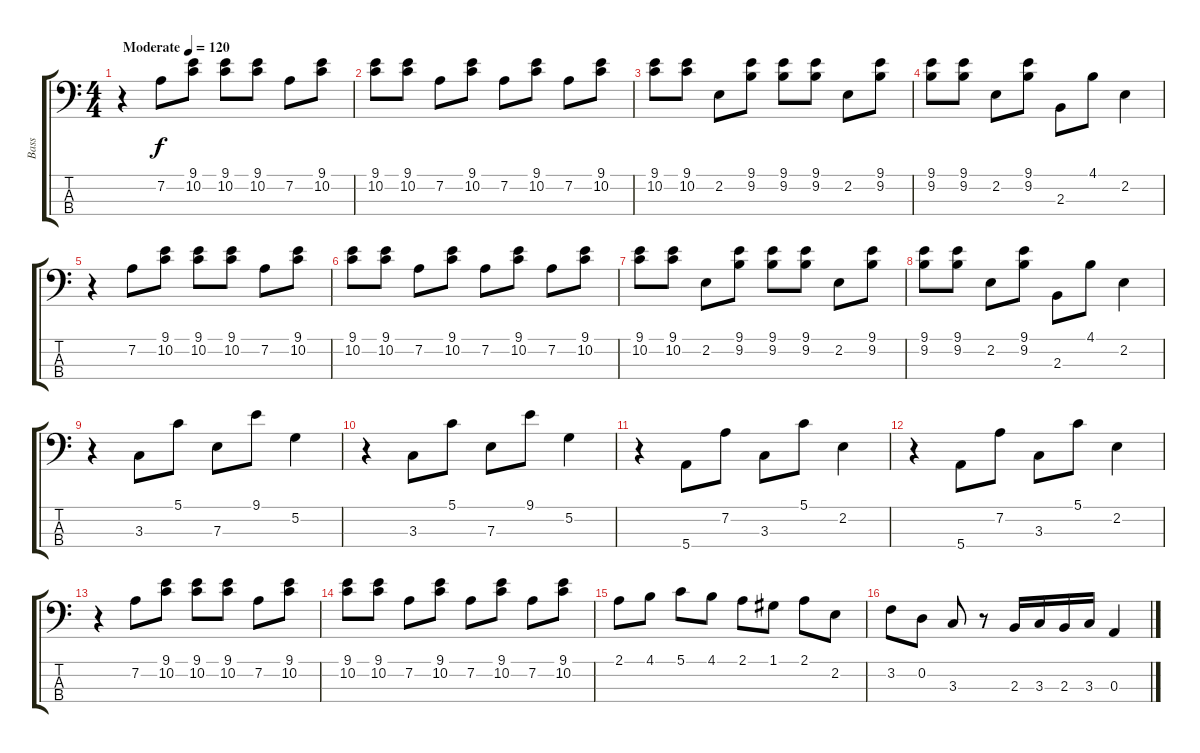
\track ("Bass" "Bass") {instrument electricbassfinger}
\staff {score tabs}
\tuning (G2 D2 A1 E1) {hide}
\ts (4 4)
\tempo (120 "Moderate")
\clef f4
\ks c
r.4{dy f instrument electricbassfinger} 7.2.8 (9.1 10.2).8 (9.1 10.2).8 (9.1 10.2).8 7.2.8 (9.1 10.2).8 |
(9.1 10.2).8 (9.1 10.2).8 7.2.8 (9.1 10.2).8 7.2.8 (9.1 10.2).8 7.2.8 (9.1 10.2).8 |
(9.1 10.2).8 (9.1 10.2).8 2.2.8 (9.1 9.2).8 (9.1 9.2).8 (9.1 9.2).8 2.2.8 (9.1 9.2).8 |
(9.1 9.2).8 (9.1 9.2).8 2.2.8 (9.1 9.2).8 2.3.8 4.1.8 2.2.4 |
r.4 7.2.8 (9.1 10.2).8 (9.1 10.2).8 (9.1 10.2).8 7.2.8 (9.1 10.2).8 |
(9.1 10.2).8 (9.1 10.2).8 7.2.8 (9.1 10.2).8 7.2.8 (9.1 10.2).8 7.2.8 (9.1 10.2).8 |
(9.1 10.2).8 (9.1 10.2).8 2.2.8 (9.1 9.2).8 (9.1 9.2).8 (9.1 9.2).8 2.2.8 (9.1 9.2).8 |
(9.1 9.2).8 (9.1 9.2).8 2.2.8 (9.1 9.2).8 2.3.8 4.1.8 2.2.4 |
r.4 3.3.8 5.1.8 7.3.8 9.1.8 5.2.4 |
r.4 3.3.8 5.1.8 7.3.8 9.1.8 5.2.4 |
r.4 5.4.8 7.2.8 3.3.8 5.1.8 2.2.4 |
r.4 5.4.8 7.2.8 3.3.8 5.1.8 2.2.4 |
r.4 7.2.8 (9.1 10.2).8 (9.1 10.2).8 (9.1 10.2).8 7.2.8 (9.1 10.2).8 |
(9.1 10.2).8 (9.1 10.2).8 7.2.8 (9.1 10.2).8 7.2.8 (9.1 10.2).8 7.2.8 (9.1 10.2).8 |
2.1.8 4.1.8 5.1.8 4.1.8 2.1.8 1.1.8 2.1.8 2.2.8 |
3.2.8 0.2.8 3.3.8 r.8 2.3.16 3.3.16 2.3.16 3.3.16 0.3.4
